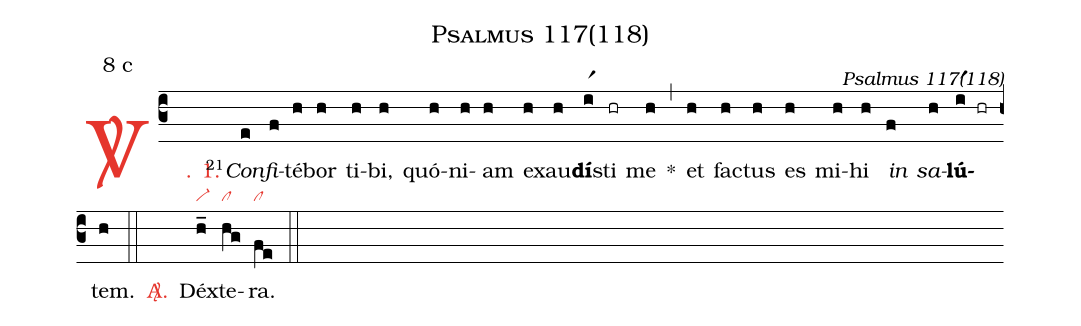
name: Psalmus 117(118);
mode: 8;
mode-differentia: c;
commentary: Psalmus 117(118);
nabc-lines: 1;
%%
(c3)

<c><sp>V/</sp>. 1.</c>() <v>\VSup{21}</v><i>Con</i>(e)<i>fi</i>(f)té(h)bor(h) ti(h)bi,(h) quó(h)ni(h)am(h) ex(h)au(h)<b>dí</b>(ir1)sti(hr) me(h) *(,) et(h) fac(h)tus(h) es(h) mi(h)hi(h) <i>in</i>(f) <i>sa</i>(h)<b>lú</b>(ir1 hr)tem.(h)

(::)

<nlba><c><sp>A/</sp>.</c>() Déx</nlba>(h_|vi-)te(hg|cl)ra.(fe|cl)

(::)
